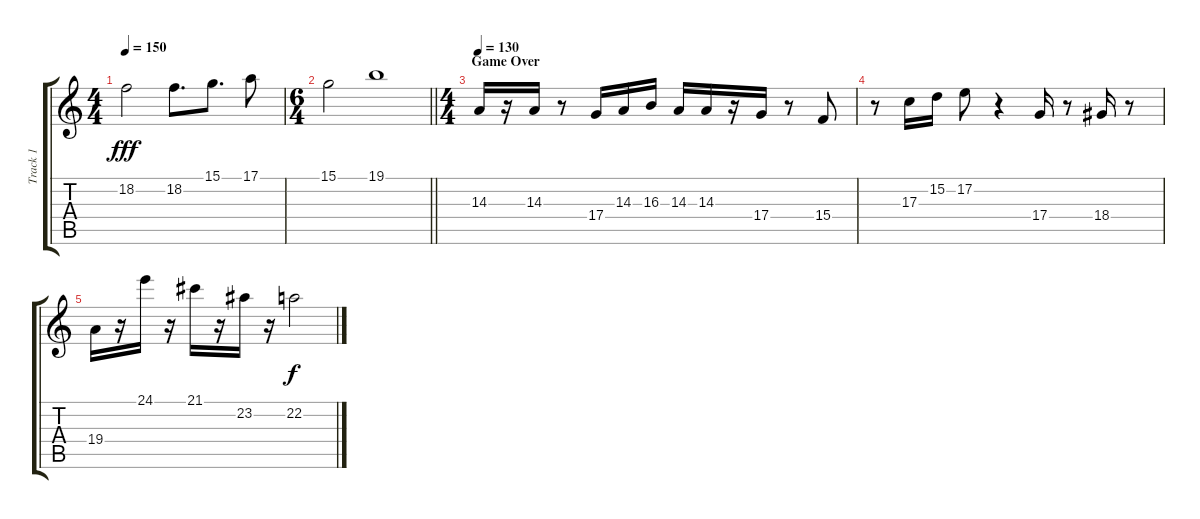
\track ("Track 1" "Track 1") {instrument lead2sawtooth}
\staff {score tabs}
\tuning (E4 B3 G3 D3 A2 E2) {hide}
\ts (4 4)
\tempo 150
\clef g2
\ks c
18.2.2{dy fff} 18.2.8{d} 15.1.8{d} 17.1.8 |
\ts (6 4)
\barLineRight lightlight
15.1.2 19.1.1 |
\ts (4 4)
\section ("" "Game Over")
\tempo 130
14.3.16 r.16 14.3.16 r.8 17.4.16 14.3.16 16.3.16 14.3.16 14.3.16 r.16 17.4.16 r.8 15.4.8 |
r.8 17.3.16 15.2.16 17.2.8 r.4 17.4.16 r.8 18.4.16 r.8 |
19.4.16 r.16 24.1.16 r.16 21.1.16 r.16 23.2.16 r.16 22.2.2{dy f}
